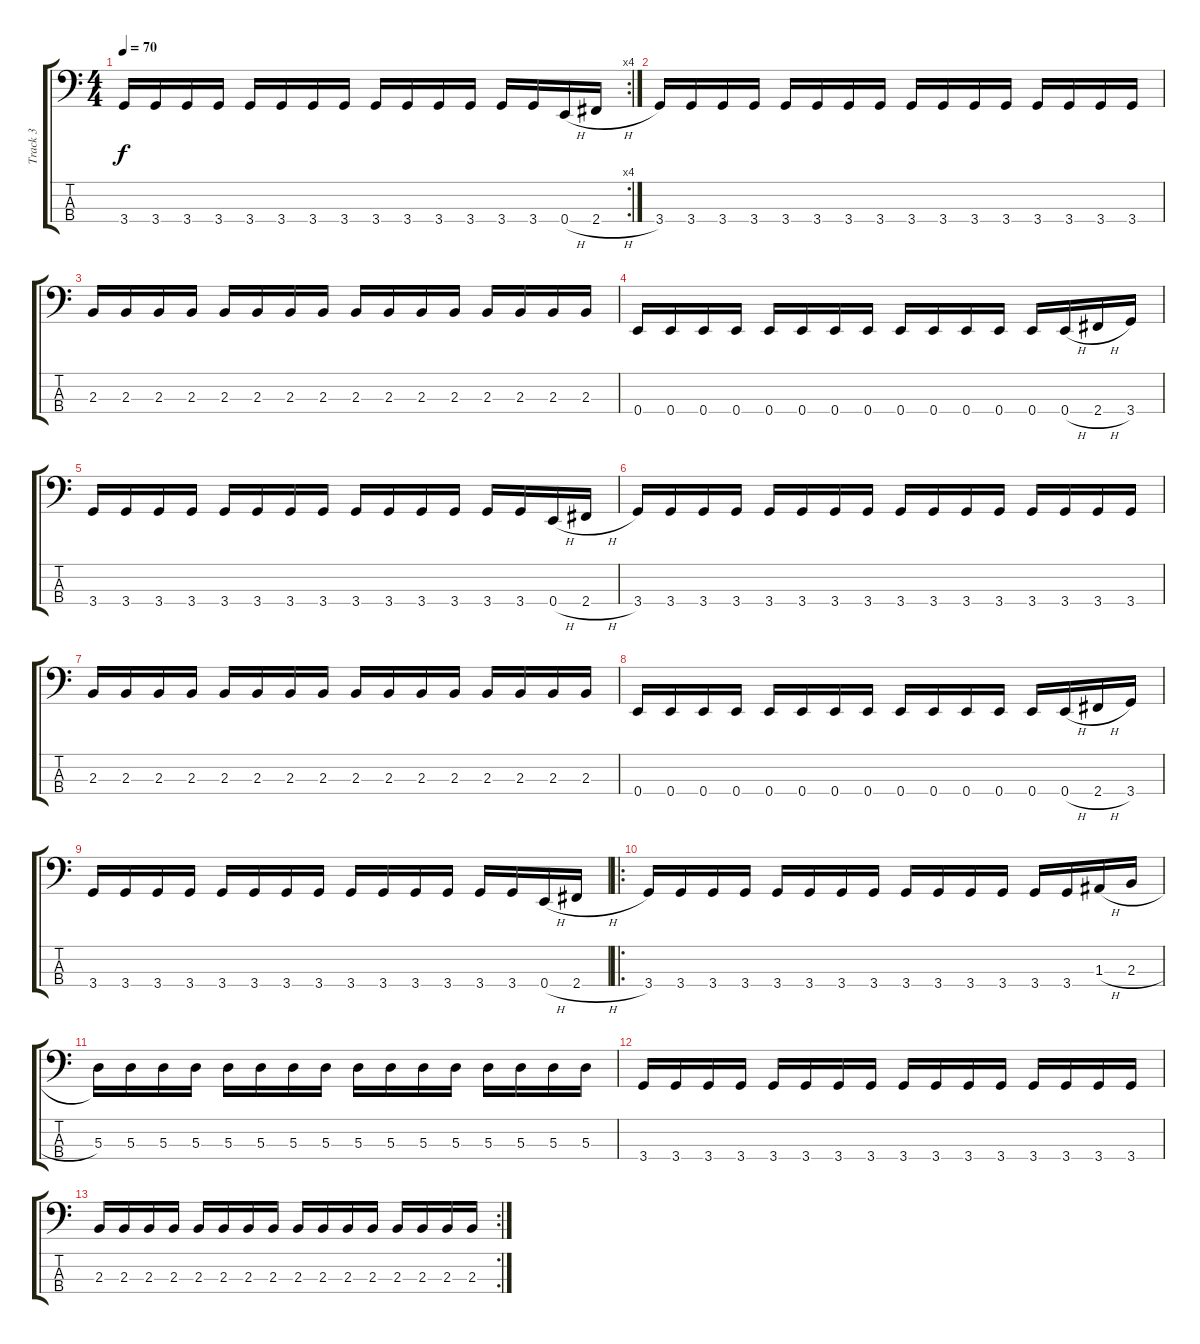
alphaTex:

\track ("Track 3" "Track 3") {instrument electricbassfinger}
\staff {score tabs}
\tuning (G2 D2 A1 E1) {hide}
\rc 4
\ts (4 4)
\tempo 70
\clef f4
\ks c
3.4.16{dy f} 3.4.16 3.4.16 3.4.16 3.4.16 3.4.16 3.4.16 3.4.16 3.4.16 3.4.16 3.4.16 3.4.16 3.4.16 3.4.16 0.4{h}.16 2.4{h}.16 |
3.4.16 3.4.16 3.4.16 3.4.16 3.4.16 3.4.16 3.4.16 3.4.16 3.4.16 3.4.16 3.4.16 3.4.16 3.4.16 3.4.16 3.4.16 3.4.16 |
2.3.16 2.3.16 2.3.16 2.3.16 2.3.16 2.3.16 2.3.16 2.3.16 2.3.16 2.3.16 2.3.16 2.3.16 2.3.16 2.3.16 2.3.16 2.3.16 |
0.4.16 0.4.16 0.4.16 0.4.16 0.4.16 0.4.16 0.4.16 0.4.16 0.4.16 0.4.16 0.4.16 0.4.16 0.4.16 0.4{h}.16 2.4{h}.16 3.4.16 |
3.4.16 3.4.16 3.4.16 3.4.16 3.4.16 3.4.16 3.4.16 3.4.16 3.4.16 3.4.16 3.4.16 3.4.16 3.4.16 3.4.16 0.4{h}.16 2.4{h}.16 |
3.4.16 3.4.16 3.4.16 3.4.16 3.4.16 3.4.16 3.4.16 3.4.16 3.4.16 3.4.16 3.4.16 3.4.16 3.4.16 3.4.16 3.4.16 3.4.16 |
2.3.16 2.3.16 2.3.16 2.3.16 2.3.16 2.3.16 2.3.16 2.3.16 2.3.16 2.3.16 2.3.16 2.3.16 2.3.16 2.3.16 2.3.16 2.3.16 |
0.4.16 0.4.16 0.4.16 0.4.16 0.4.16 0.4.16 0.4.16 0.4.16 0.4.16 0.4.16 0.4.16 0.4.16 0.4.16 0.4{h}.16 2.4{h}.16 3.4.16 |
3.4.16 3.4.16 3.4.16 3.4.16 3.4.16 3.4.16 3.4.16 3.4.16 3.4.16 3.4.16 3.4.16 3.4.16 3.4.16 3.4.16 0.4{h}.16 2.4{h}.16 |
\ro
3.4.16 3.4.16 3.4.16 3.4.16 3.4.16 3.4.16 3.4.16 3.4.16 3.4.16 3.4.16 3.4.16 3.4.16 3.4.16 3.4.16 1.3{h}.16 2.3{h}.16 |
5.3.16 5.3.16 5.3.16 5.3.16 5.3.16 5.3.16 5.3.16 5.3.16 5.3.16 5.3.16 5.3.16 5.3.16 5.3.16 5.3.16 5.3.16 5.3.16 |
3.4.16 3.4.16 3.4.16 3.4.16 3.4.16 3.4.16 3.4.16 3.4.16 3.4.16 3.4.16 3.4.16 3.4.16 3.4.16 3.4.16 3.4.16 3.4.16 |
\rc 2
2.3.16 2.3.16 2.3.16 2.3.16 2.3.16 2.3.16 2.3.16 2.3.16 2.3.16 2.3.16 2.3.16 2.3.16 2.3.16 2.3.16 2.3.16 2.3.16
